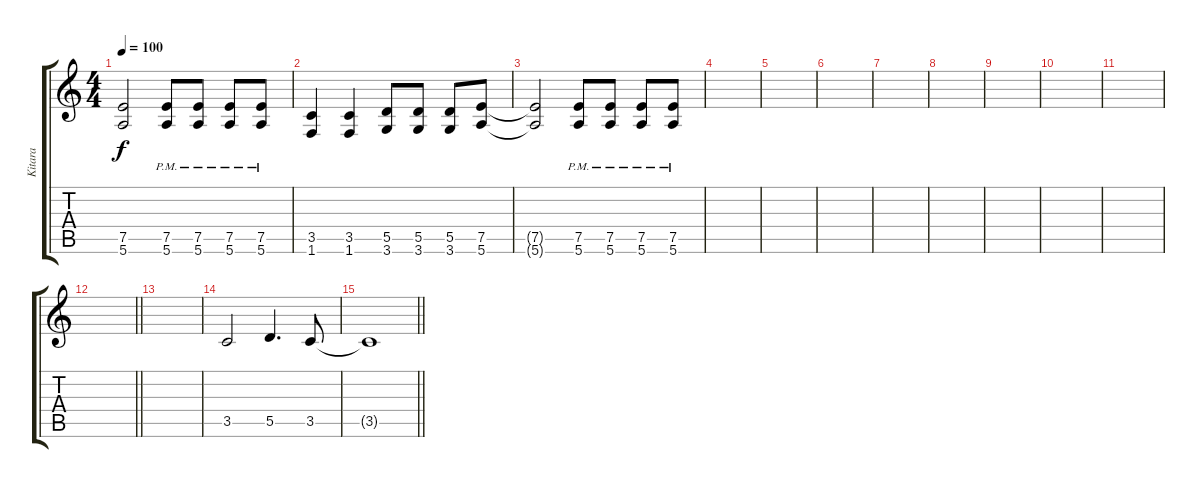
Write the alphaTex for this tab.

\track ("Kitara" "Kitara") {instrument overdrivenguitar}
\staff {score tabs}
\tuning (E4 B3 G3 D3 A2 E2) {hide}
\ts (4 4)
\tempo 100
\clef g2
\ks c
(7.5{t} 5.6{t}).2{dy f} (7.5{pm} 5.6{pm}).8 (7.5{pm} 5.6{pm}).8 (7.5{pm} 5.6{pm}).8 (7.5{pm} 5.6{pm}).8 |
(3.5 1.6).4 (3.5 1.6).4 (5.5 3.6).8 (5.5 3.6).8 (5.5 3.6).8 (7.5 5.6).8 |
(7.5{t} 5.6{t}).2 (7.5{pm} 5.6{pm}).8 (7.5{pm} 5.6{pm}).8 (7.5{pm} 5.6{pm}).8 (7.5{pm} 5.6{pm}).8 |
|
|
|
|
|
|
|
|
\barLineRight lightlight
|
|
3.5.2 5.5.4{d} 3.5.8 |
\barLineRight lightlight
3.5{t}.1
